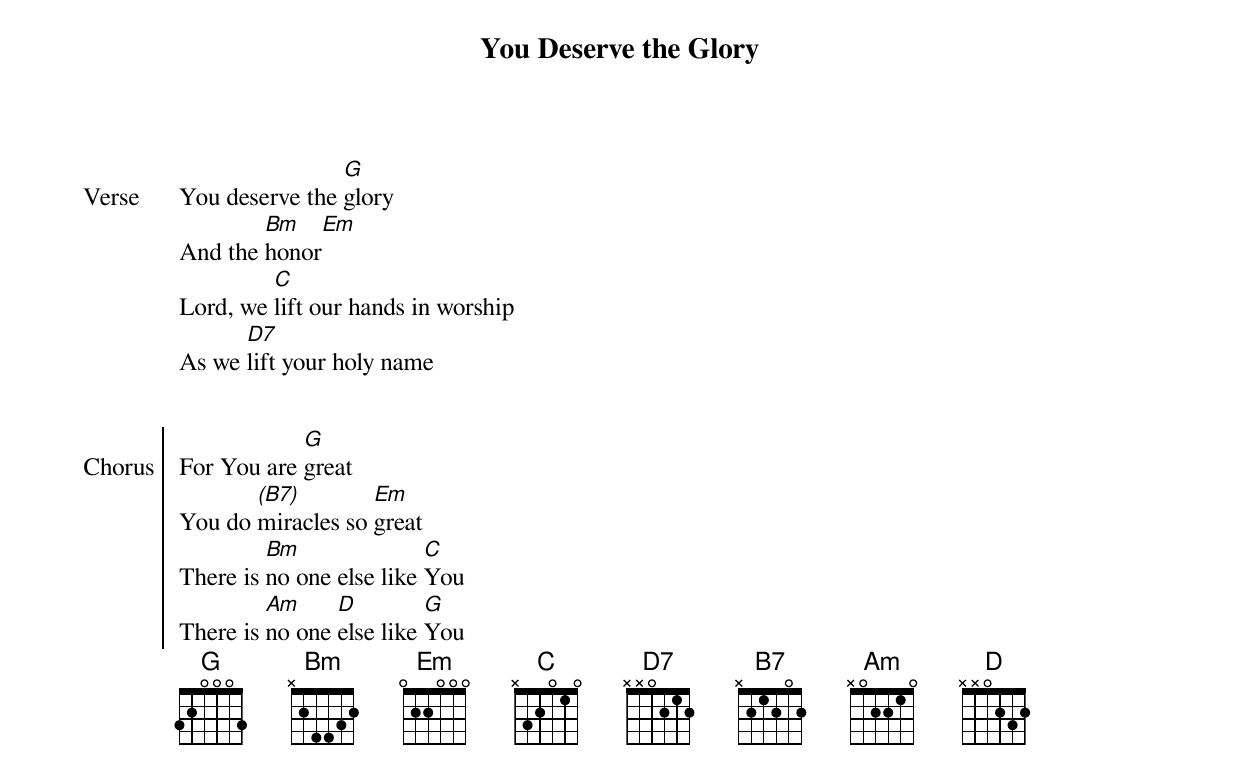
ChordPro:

{title: You Deserve the Glory}
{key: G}
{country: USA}
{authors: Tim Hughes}
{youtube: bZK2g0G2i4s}
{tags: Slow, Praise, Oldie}

{start_of_verse: Verse}
You deserve the [G]glory
And the [Bm]honor[Em]
Lord, we [C]lift our hands in worship
As we [D7]lift your holy name

{end_of_verse}

{start_of_chorus: Chorus}
For You are [G]great
You do [(B7)]miracles so [Em]great
There is [Bm]no one else like [C]You
There is [Am]no one [D]else like [G]You
{end_of_chorus}
